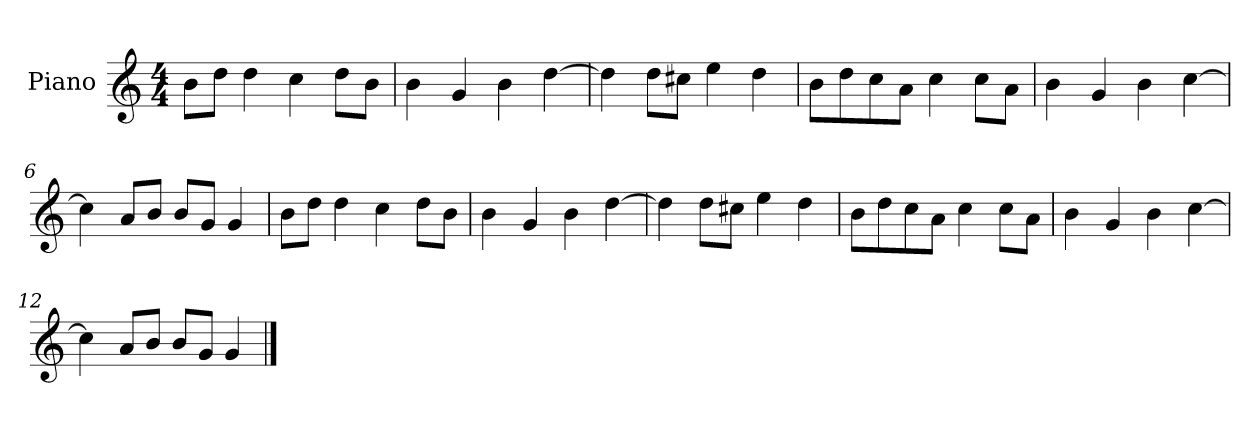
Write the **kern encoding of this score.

**kern
*part1
*staff1
*I"Piano
*I'P-no
*clefG2
*k[]
*M4/4
*MM90
=1
8b\L
8dd\J
4dd\
4cc\
8dd\L
8b\J
=2
4b\
4g/
4b\
[4dd\
=3
4dd\]
8dd\L
8cc#X\J
4ee\
4dd\
=4
8b\L
8dd\
8cc\
8a\J
4cc\
8cc\L
8a\J
=5
4b\
4g/
4b\
[4cc\
=6
4cc\]
8a/L
8b/J
8b/L
8g/J
4g/
!!LO:LB:g=z
=7
8b\L
8dd\J
4dd\
4cc\
8dd\L
8b\J
=8
4b\
4g/
4b\
[4dd\
=9
4dd\]
8dd\L
8cc#X\J
4ee\
4dd\
=10
8b\L
8dd\
8cc\
8a\J
4cc\
8cc\L
8a\J
=11
4b\
4g/
4b\
[4cc\
=12
4cc\]
8a/L
8b/J
8b/L
8g/J
4g/
==
*-
